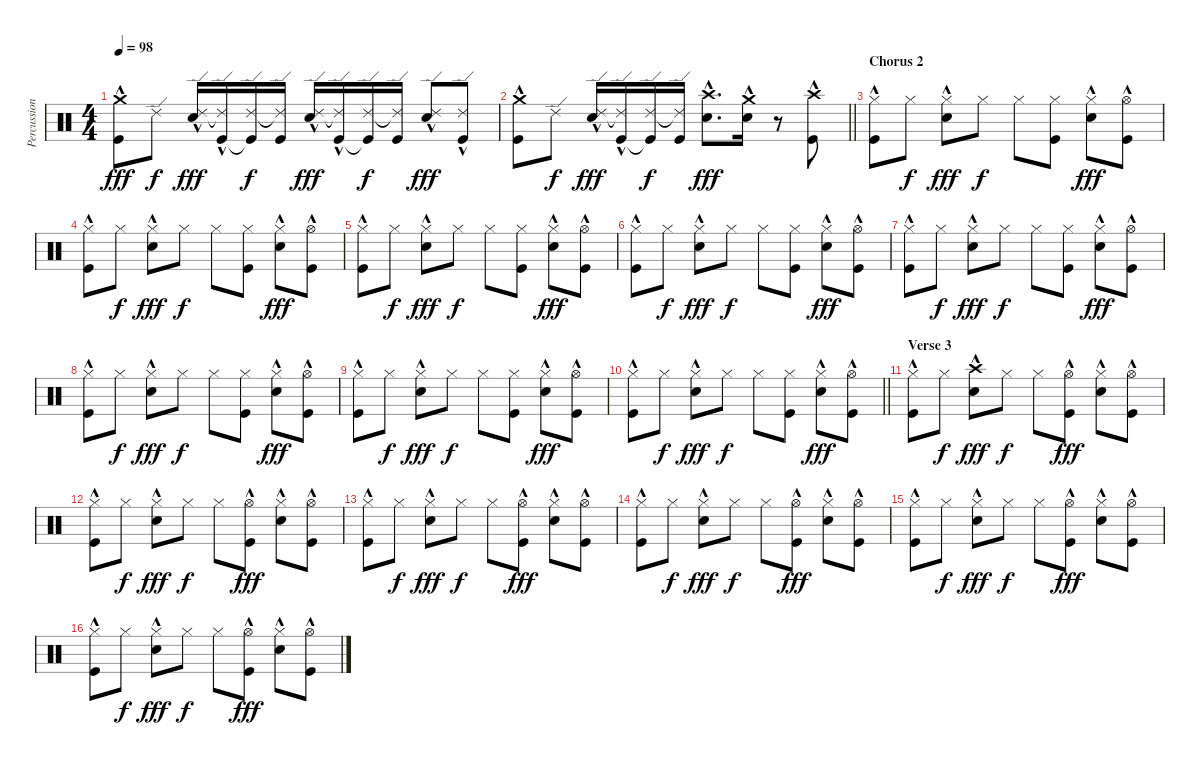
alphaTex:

\track ("Percussion -- Joey Kramer" "Percussion") {instrument percussion}
\staff {score}
\articulation defaults
\ts (4 4)
\tempo 98
\clef neutral
\ks c
("Crash medium (hit)"{hac} "Kick (hit)"{hac}).8{dy fff} "Ride (edge) 2".8{dy f} ("Ride (edge) 2" "Snare (hit) 2"{hac}).16{dy fff} ("Ride (edge) 2"{t} "Kick (hit)"{hac}).16 ("Ride (edge) 2" "Kick (hit)"{t}).16{dy f} ("Ride (edge) 2"{t} "Kick (hit)").16 ("Ride (edge) 2" "Snare (hit) 2"{hac}).16{dy fff} ("Ride (edge) 2"{t} "Kick (hit)"{hac}).16 ("Ride (edge) 2" "Kick (hit)"{t}).16{dy f} ("Ride (edge) 2"{t} "Kick (hit)").16 ("Ride (edge) 2" "Snare (hit) 2"{hac}).8{dy fff} ("Ride (edge) 2" "Kick (hit)"{hac}).8 |
\barLineRight lightlight
("Crash medium (hit)"{hac} "Kick (hit)"{hac}).8 "Ride (edge) 2".8{dy f} ("Ride (edge) 2" "Snare (hit) 2"{hac}).16{dy fff} ("Ride (edge) 2"{t} "Kick (hit)"{hac}).16 ("Ride (edge) 2" "Kick (hit)"{t}).16{dy f} ("Ride (edge) 2"{t} "Kick (hit)").16 ("Crash high (hit)"{hac} "Snare (hit) 2"{hac}).8{d dy fff} ("Crash medium (hit)"{hac} "Snare (hit) 2"{hac}).16 r.8 ("Crash high (hit)"{hac} "Kick (hit)"{hac}).8 |
\section ("" "Chorus 2")
("Hi-Hat (closed)" "Kick (hit)"{hac}).8 "Hi-Hat (closed)".8{dy f} ("Hi-Hat (closed)" "Snare (hit) 2"{hac}).8{dy fff} "Hi-Hat (closed)".8{dy f} "Hi-Hat (closed)".8 ("Hi-Hat (closed)" "Kick (hit)").8 ("Hi-Hat (closed)" "Snare (hit) 2"{hac}).8{dy fff} ("Hi-Hat (open)"{hac} "Kick (hit)"{hac}).8 |
("Hi-Hat (closed)" "Kick (hit)"{hac}).8 "Hi-Hat (closed)".8{dy f} ("Hi-Hat (closed)" "Snare (hit) 2"{hac}).8{dy fff} "Hi-Hat (closed)".8{dy f} "Hi-Hat (closed)".8 ("Hi-Hat (closed)" "Kick (hit)").8 ("Hi-Hat (closed)" "Snare (hit) 2"{hac}).8{dy fff} ("Hi-Hat (open)"{hac} "Kick (hit)"{hac}).8 |
("Hi-Hat (closed)" "Kick (hit)"{hac}).8 "Hi-Hat (closed)".8{dy f} ("Hi-Hat (closed)" "Snare (hit) 2"{hac}).8{dy fff} "Hi-Hat (closed)".8{dy f} "Hi-Hat (closed)".8 ("Hi-Hat (closed)" "Kick (hit)").8 ("Hi-Hat (closed)" "Snare (hit) 2"{hac}).8{dy fff} ("Hi-Hat (open)"{hac} "Kick (hit)"{hac}).8 |
("Hi-Hat (closed)" "Kick (hit)"{hac}).8 "Hi-Hat (closed)".8{dy f} ("Hi-Hat (closed)" "Snare (hit) 2"{hac}).8{dy fff} "Hi-Hat (closed)".8{dy f} "Hi-Hat (closed)".8 ("Hi-Hat (closed)" "Kick (hit)").8 ("Hi-Hat (closed)" "Snare (hit) 2"{hac}).8{dy fff} ("Hi-Hat (open)"{hac} "Kick (hit)"{hac}).8 |
("Hi-Hat (closed)" "Kick (hit)"{hac}).8 "Hi-Hat (closed)".8{dy f} ("Hi-Hat (closed)" "Snare (hit) 2"{hac}).8{dy fff} "Hi-Hat (closed)".8{dy f} "Hi-Hat (closed)".8 ("Hi-Hat (closed)" "Kick (hit)").8 ("Hi-Hat (closed)" "Snare (hit) 2"{hac}).8{dy fff} ("Hi-Hat (open)"{hac} "Kick (hit)"{hac}).8 |
("Hi-Hat (closed)" "Kick (hit)"{hac}).8 "Hi-Hat (closed)".8{dy f} ("Hi-Hat (closed)" "Snare (hit) 2"{hac}).8{dy fff} "Hi-Hat (closed)".8{dy f} "Hi-Hat (closed)".8 ("Hi-Hat (closed)" "Kick (hit)").8 ("Hi-Hat (closed)" "Snare (hit) 2"{hac}).8{dy fff} ("Hi-Hat (open)"{hac} "Kick (hit)"{hac}).8 |
("Hi-Hat (closed)" "Kick (hit)"{hac}).8 "Hi-Hat (closed)".8{dy f} ("Hi-Hat (closed)" "Snare (hit) 2"{hac}).8{dy fff} "Hi-Hat (closed)".8{dy f} "Hi-Hat (closed)".8 ("Hi-Hat (closed)" "Kick (hit)").8 ("Hi-Hat (closed)" "Snare (hit) 2"{hac}).8{dy fff} ("Hi-Hat (open)"{hac} "Kick (hit)"{hac}).8 |
\barLineRight lightlight
("Hi-Hat (closed)" "Kick (hit)"{hac}).8 "Hi-Hat (closed)".8{dy f} ("Hi-Hat (closed)" "Snare (hit) 2"{hac}).8{dy fff} "Hi-Hat (closed)".8{dy f} "Hi-Hat (closed)".8 ("Hi-Hat (closed)" "Kick (hit)").8 ("Hi-Hat (closed)" "Snare (hit) 2"{hac}).8{dy fff} ("Hi-Hat (open)"{hac} "Kick (hit)"{hac}).8 |
\section ("" "Verse 3")
("Hi-Hat (closed)" "Kick (hit)"{hac}).8 "Hi-Hat (closed)".8{dy f} ("Crash high (hit)"{hac} "Snare (hit) 2"{hac}).8{dy fff} "Hi-Hat (closed)".8{dy f} "Hi-Hat (closed)".8 ("Hi-Hat (open)"{hac} "Kick (hit)").8{dy fff} ("Hi-Hat (closed)" "Snare (hit) 2"{hac}).8 ("Hi-Hat (open)"{hac} "Kick (hit)"{hac}).8 |
("Hi-Hat (closed)" "Kick (hit)"{hac}).8 "Hi-Hat (closed)".8{dy f} ("Hi-Hat (closed)" "Snare (hit) 2"{hac}).8{dy fff} "Hi-Hat (closed)".8{dy f} "Hi-Hat (closed)".8 ("Hi-Hat (open)"{hac} "Kick (hit)").8{dy fff} ("Hi-Hat (closed)" "Snare (hit) 2"{hac}).8 ("Hi-Hat (open)"{hac} "Kick (hit)"{hac}).8 |
("Hi-Hat (closed)" "Kick (hit)"{hac}).8 "Hi-Hat (closed)".8{dy f} ("Hi-Hat (closed)" "Snare (hit) 2"{hac}).8{dy fff} "Hi-Hat (closed)".8{dy f} "Hi-Hat (closed)".8 ("Hi-Hat (open)"{hac} "Kick (hit)").8{dy fff} ("Hi-Hat (closed)" "Snare (hit) 2"{hac}).8 ("Hi-Hat (open)"{hac} "Kick (hit)"{hac}).8 |
("Hi-Hat (closed)" "Kick (hit)"{hac}).8 "Hi-Hat (closed)".8{dy f} ("Hi-Hat (closed)" "Snare (hit) 2"{hac}).8{dy fff} "Hi-Hat (closed)".8{dy f} "Hi-Hat (closed)".8 ("Hi-Hat (open)"{hac} "Kick (hit)").8{dy fff} ("Hi-Hat (closed)" "Snare (hit) 2"{hac}).8 ("Hi-Hat (open)"{hac} "Kick (hit)"{hac}).8 |
("Hi-Hat (closed)" "Kick (hit)"{hac}).8 "Hi-Hat (closed)".8{dy f} ("Hi-Hat (closed)" "Snare (hit) 2"{hac}).8{dy fff} "Hi-Hat (closed)".8{dy f} "Hi-Hat (closed)".8 ("Hi-Hat (open)"{hac} "Kick (hit)").8{dy fff} ("Hi-Hat (closed)" "Snare (hit) 2"{hac}).8 ("Hi-Hat (open)"{hac} "Kick (hit)"{hac}).8 |
("Hi-Hat (closed)" "Kick (hit)"{hac}).8 "Hi-Hat (closed)".8{dy f} ("Hi-Hat (closed)" "Snare (hit) 2"{hac}).8{dy fff} "Hi-Hat (closed)".8{dy f} "Hi-Hat (closed)".8 ("Hi-Hat (open)"{hac} "Kick (hit)").8{dy fff} ("Hi-Hat (closed)" "Snare (hit) 2"{hac}).8 ("Hi-Hat (open)"{hac} "Kick (hit)"{hac}).8
